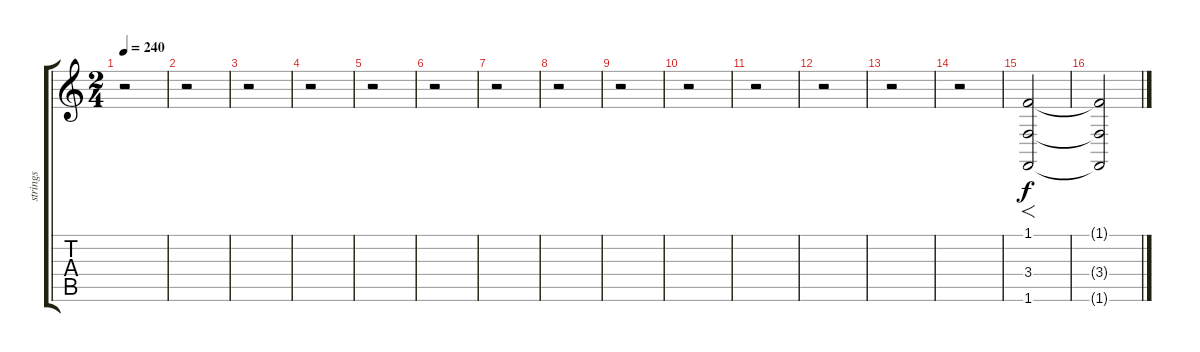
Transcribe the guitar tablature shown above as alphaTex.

\track ("strings" "strings") {instrument synthstrings2}
\staff {score tabs}
\tuning (E4 B3 G3 D3 A2 E2) {hide}
\ts (2 4)
\tempo 240
\clef g2
\ks c
r.2{dy f} |
r.2 |
r.2 |
r.2 |
r.2 |
r.2 |
r.2 |
r.2 |
r.2 |
r.2 |
r.2 |
r.2 |
r.2 |
r.2 |
(1.1 3.4 1.6).2{f volume 10} |
(1.1{t} 3.4{t} 1.6{t}).2
